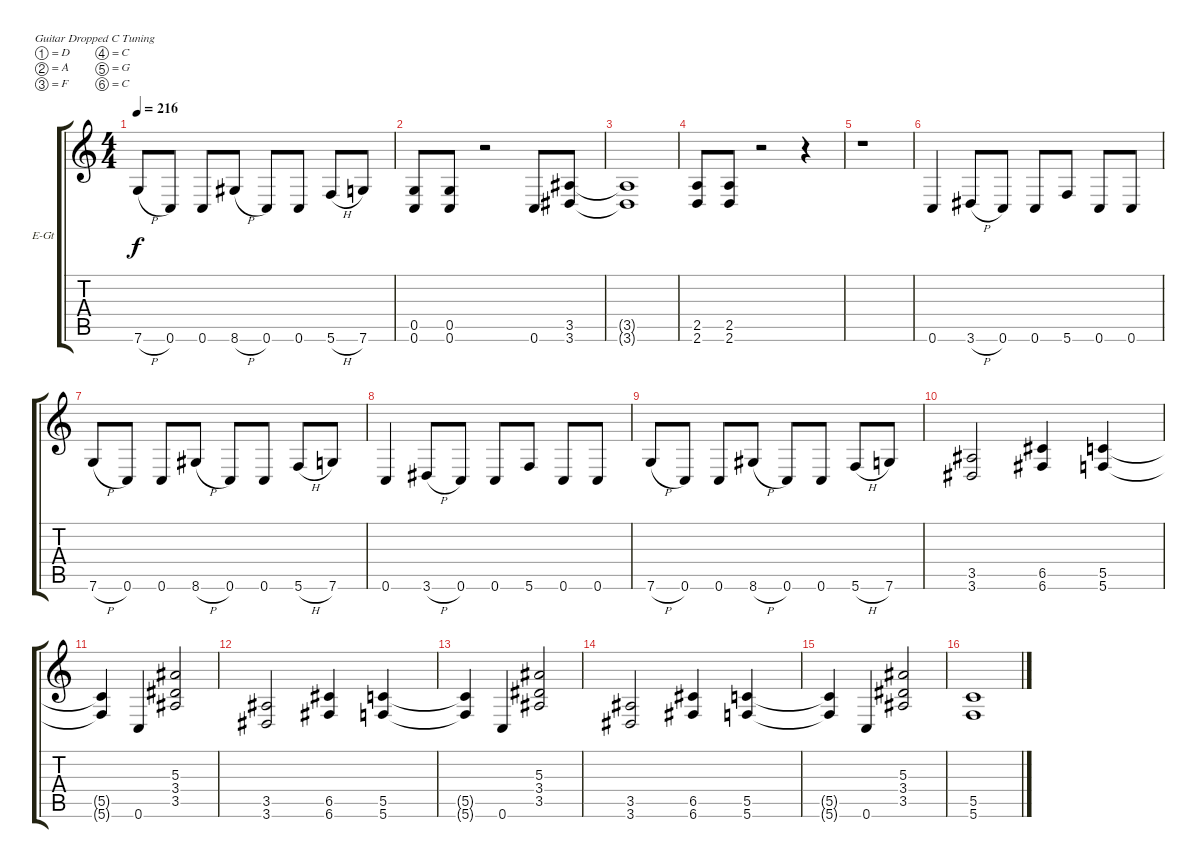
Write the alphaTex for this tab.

\bracketExtendMode groupsimilarinstruments
\firstSystemTrackNameOrientation horizontal
\otherSystemsTrackNameOrientation horizontal
\track ("Utwór 1" "E-Gt") {instrument distortionguitar}
\staff {score tabs}
\tuning (D4 A3 F3 C3 G2 C2)
\ts (4 4)
\tempo 216
\clef g2
\ks c
7.6{h}.8{dy f} 0.6.8 0.6.8 8.6{h}.8 0.6.8 0.6.8 5.6{h}.8 7.6.8 |
(0.5 0.6).8 (0.5 0.6).8 r.2 0.6.8 (3.5 3.6).8 |
(3.5{t} 3.6{t}).1 |
(2.5 2.6).8 (2.5 2.6).8 r.2 r.4 |
r.1 |
0.6.4 3.6{h}.8 0.6.8 0.6.8 5.6.8 0.6.8 0.6.8 |
7.6{h}.8 0.6.8 0.6.8 8.6{h}.8 0.6.8 0.6.8 5.6{h}.8 7.6.8 |
0.6.4 3.6{h}.8 0.6.8 0.6.8 5.6.8 0.6.8 0.6.8 |
7.6{h}.8 0.6.8 0.6.8 8.6{h}.8 0.6.8 0.6.8 5.6{h}.8 7.6.8 |
(3.5 3.6).2 (6.5 6.6).4 (5.5 5.6).4 |
(5.5{t} 5.6{t}).4 0.6.4 (5.3 3.4 3.5).2 |
(3.5 3.6).2 (6.5 6.6).4 (5.5 5.6).4 |
(5.5{t} 5.6{t}).4 0.6.4 (5.3 3.4 3.5).2 |
(3.5 3.6).2 (6.5 6.6).4 (5.5 5.6).4 |
(5.5{t} 5.6{t}).4 0.6.4 (5.3 3.4 3.5).2 |
(5.5 5.6).1
